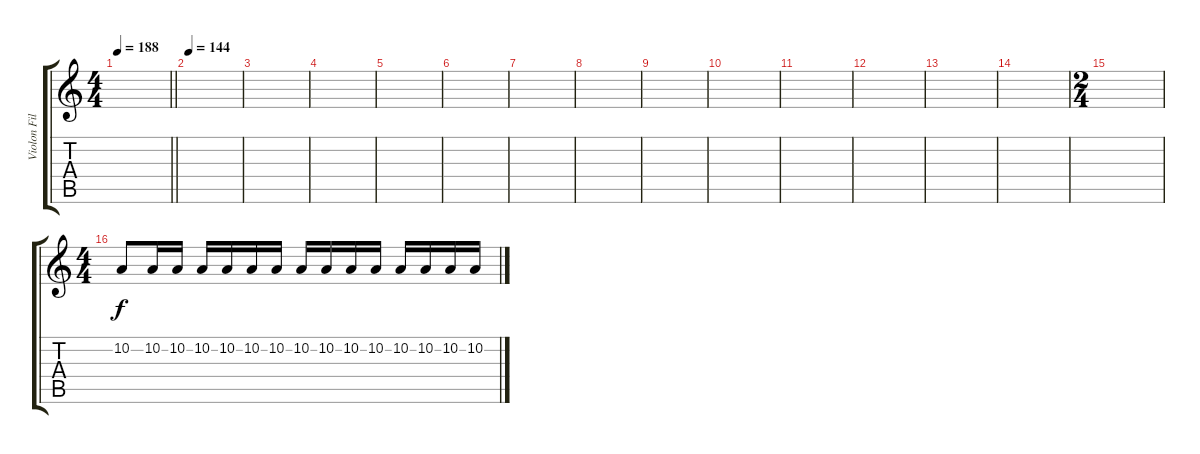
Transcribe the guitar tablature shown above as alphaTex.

\track ("Violon Fill" "Violon Fil") {instrument viola}
\staff {score tabs}
\tuning (E4 B3 G3 D3 A2 E2) {hide}
\ts (4 4)
\tempo 188
\clef g2
\barLineRight lightlight
\ks c
|
\tempo 144
|
|
|
|
|
|
|
|
|
|
|
|
|
\ts (2 4)
|
\ts (4 4)
10.2.8 10.2.16 10.2.16 10.2.16 10.2.16 10.2.16 10.2.16 10.2.16 10.2.16 10.2.16 10.2.16 10.2.16 10.2.16 10.2.16 10.2.16
